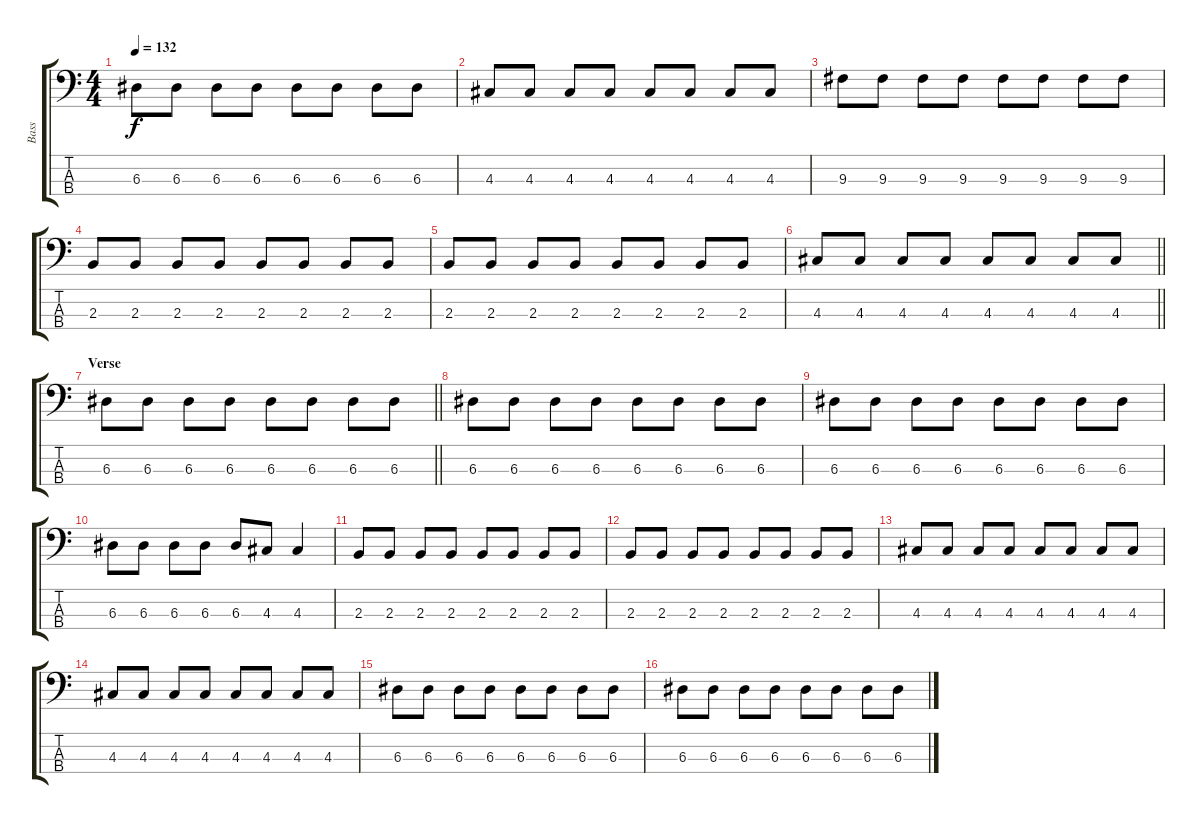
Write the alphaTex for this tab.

\track ("Bass" "Bass") {instrument electricbassfinger}
\staff {score tabs}
\tuning (G2 D2 A1 E1) {hide}
\ts (4 4)
\tempo 132
\clef f4
\ks c
6.3.8{dy f} 6.3.8 6.3.8 6.3.8 6.3.8 6.3.8 6.3.8 6.3.8 |
4.3.8 4.3.8 4.3.8 4.3.8 4.3.8 4.3.8 4.3.8 4.3.8 |
9.3.8 9.3.8 9.3.8 9.3.8 9.3.8 9.3.8 9.3.8 9.3.8 |
2.3.8 2.3.8 2.3.8 2.3.8 2.3.8 2.3.8 2.3.8 2.3.8 |
2.3.8 2.3.8 2.3.8 2.3.8 2.3.8 2.3.8 2.3.8 2.3.8 |
\barLineRight lightlight
4.3.8 4.3.8 4.3.8 4.3.8 4.3.8 4.3.8 4.3.8 4.3.8 |
\section ("" "Verse")
\barLineRight lightlight
6.3.8 6.3.8 6.3.8 6.3.8 6.3.8 6.3.8 6.3.8 6.3.8 |
6.3.8 6.3.8 6.3.8 6.3.8 6.3.8 6.3.8 6.3.8 6.3.8 |
6.3.8 6.3.8 6.3.8 6.3.8 6.3.8 6.3.8 6.3.8 6.3.8 |
6.3.8 6.3.8 6.3.8 6.3.8 6.3.8 4.3.8 4.3.4 |
2.3.8 2.3.8 2.3.8 2.3.8 2.3.8 2.3.8 2.3.8 2.3.8 |
2.3.8 2.3.8 2.3.8 2.3.8 2.3.8 2.3.8 2.3.8 2.3.8 |
4.3.8 4.3.8 4.3.8 4.3.8 4.3.8 4.3.8 4.3.8 4.3.8 |
4.3.8 4.3.8 4.3.8 4.3.8 4.3.8 4.3.8 4.3.8 4.3.8 |
6.3.8 6.3.8 6.3.8 6.3.8 6.3.8 6.3.8 6.3.8 6.3.8 |
6.3.8 6.3.8 6.3.8 6.3.8 6.3.8 6.3.8 6.3.8 6.3.8
